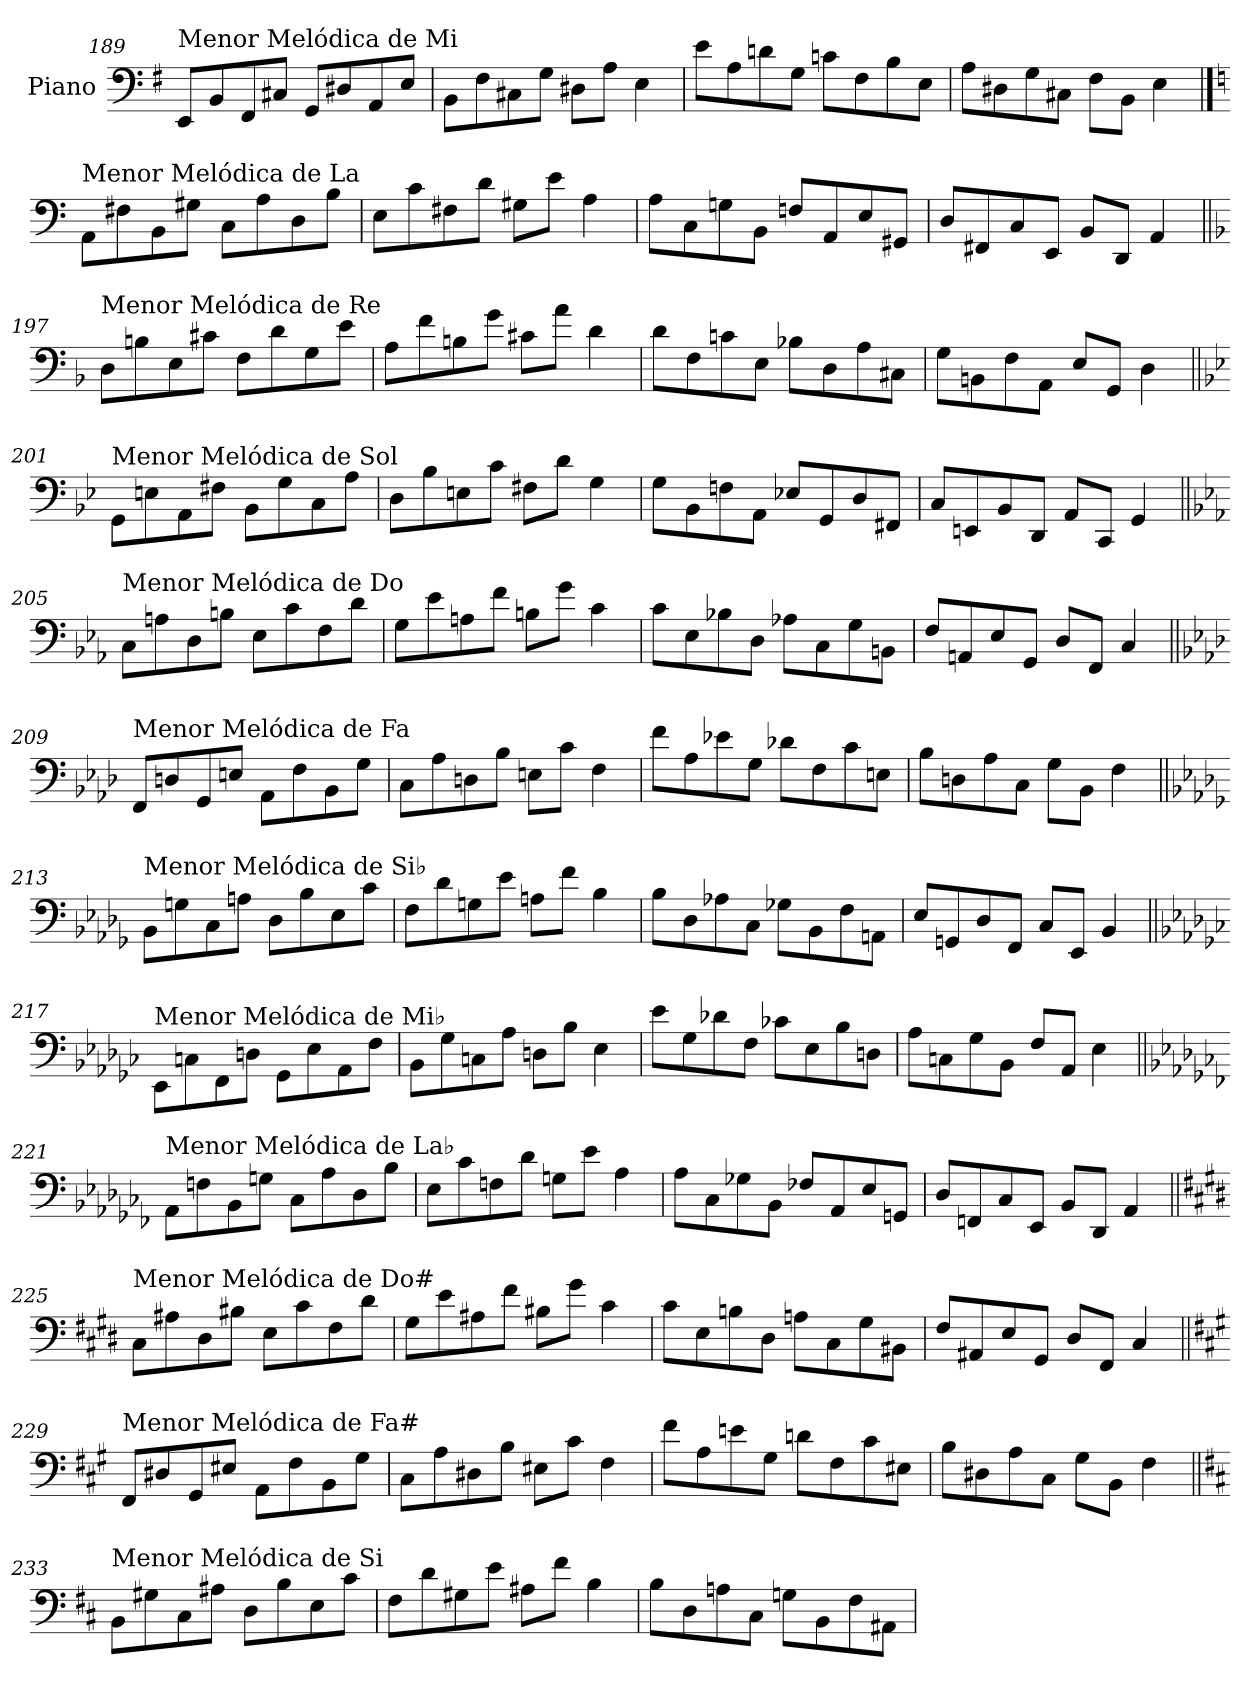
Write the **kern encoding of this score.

**kern
*part1
*staff1
*I"Piano
*I'Pno.
!!LO:LB:g=z
*clefF4
*k[f#]
=189
!LO:TX:a:t=Menor Melódica de Mi
8EE/L
8BB/
8FF#/
8C#X/J
8GG/L
8D#X/
8AA/
8E/J
=190
8BB\L
8F#\
8C#X\
8G\J
8D#X\L
8A\J
4E\
=191
8e\L
8A\
8dn\
8G\J
8cn\L
8F#\
8B\
8E\J
=192
8A\L
8D#X\
8G\
8C#X\J
8F#\L
8BB\J
4E\
!!LO:PB:g=z
==193
*k[]
!LO:TX:a:t=Menor Melódica de La
8AA\L
8F#X\
8BB\
8G#X\J
8C\L
8A\
8D\
8B\J
=194
8E\L
8c\
8F#X\
8d\J
8G#X\L
8e\J
4A\
=195
8A\L
8C\
8Gn\
8BB\J
8Fn/L
8AA/
8E/
8GG#X/J
=196
8D/L
8FF#X/
8C/
8EE/J
8BB/L
8DD/J
4AA/
!!LO:LB:g=z
=197||
*k[b-]
!LO:TX:a:t=Menor Melódica de Re
8D\L
8Bn\
8E\
8c#X\J
8F\L
8d\
8G\
8e\J
=198
8A\L
8f\
8Bn\
8g\J
8c#X\L
8a\J
4d\
=199
8d\L
8F\
8cn\
8E\J
8B-X\L
8D\
8A\
8C#X\J
=200
8G\L
8BBn\
8F\
8AA\J
8E/L
8GG/J
4D\
!!LO:LB:g=z
=201||
*k[b-e-]
!LO:TX:a:t=Menor Melódica de Sol
8GG\L
8En\
8AA\
8F#X\J
8BB-\L
8G\
8C\
8A\J
=202
8D\L
8B-\
8En\
8c\J
8F#X\L
8d\J
4G\
=203
8G\L
8BB-\
8Fn\
8AA\J
8E-X/L
8GG/
8D/
8FF#X/J
=204
8C/L
8EEn/
8BB-/
8DD/J
8AA/L
8CC/J
4GG/
!!LO:LB:g=z
=205||
*k[b-e-a-]
!LO:TX:a:t=Menor Melódica de Do
8C\L
8An\
8D\
8Bn\J
8E-\L
8c\
8F\
8d\J
=206
8G\L
8e-\
8An\
8f\J
8Bn\L
8g\J
4c\
=207
8c\L
8E-\
8B-X\
8D\J
8A-X\L
8C\
8G\
8BBn\J
=208
8F/L
8AAn/
8E-/
8GG/J
8D/L
8FF/J
4C/
!!LO:LB:g=z
=209||
*k[b-e-a-d-]
!LO:TX:a:t=Menor Melódica de Fa
8FF/L
8Dn/
8GG/
8En/J
8AA-\L
8F\
8BB-\
8G\J
=210
8C\L
8A-\
8Dn\
8B-\J
8En\L
8c\J
4F\
=211
8f\L
8A-\
8e-X\
8G\J
8d-X\L
8F\
8c\
8En\J
=212
8B-\L
8Dn\
8A-\
8C\J
8G\L
8BB-\J
4F\
!!LO:LB:g=z
=213||
*k[b-e-a-d-g-]
!LO:TX:a:t=Menor Melódica de Si♭
8BB-\L
8Gn\
8C\
8An\J
8D-\L
8B-\
8E-\
8c\J
=214
8F\L
8d-\
8Gn\
8e-\J
8An\L
8f\J
4B-\
=215
8B-\L
8D-\
8A-X\
8C\J
8G-X\L
8BB-\
8F\
8AAn\J
=216
8E-/L
8GGn/
8D-/
8FF/J
8C/L
8EE-/J
4BB-/
!!LO:PB:g=z
=217||
*k[b-e-a-d-g-c-]
!LO:TX:a:t=Menor Melódica de Mi♭
8EE-\L
8Cn\
8FF\
8Dn\J
8GG-\L
8E-\
8AA-\
8F\J
=218
8BB-\L
8G-\
8Cn\
8A-\J
8Dn\L
8B-\J
4E-\
=219
8e-\L
8G-\
8d-X\
8F\J
8c-X\L
8E-\
8B-\
8Dn\J
=220
8A-\L
8Cn\
8G-\
8BB-\J
8F/L
8AA-/J
4E-\
!!LO:LB:g=z
=221||
*k[b-e-a-d-g-c-f-]
!LO:TX:a:t=Menor Melódica de La♭
8AA-\L
8Fn\
8BB-\
8Gn\J
8C-\L
8A-\
8D-\
8B-\J
=222
8E-\L
8c-\
8Fn\
8d-\J
8Gn\L
8e-\J
4A-\
=223
8A-\L
8C-\
8G-X\
8BB-\J
8F-X/L
8AA-/
8E-/
8GGn/J
=224
8D-/L
8FFn/
8C-/
8EE-/J
8BB-/L
8DD-/J
4AA-/
!!LO:LB:g=z
=225||
*k[f#c#g#d#]
!LO:TX:a:t=Menor Melódica de Do#
8C#\L
8A#X\
8D#\
8B#X\J
8E\L
8c#\
8F#\
8d#\J
=226
8G#\L
8e\
8A#X\
8f#\J
8B#X\L
8g#\J
4c#\
=227
8c#\L
8E\
8Bn\
8D#\J
8An\L
8C#\
8G#\
8BB#X\J
=228
8F#/L
8AA#X/
8E/
8GG#/J
8D#/L
8FF#/J
4C#/
!!LO:LB:g=z
=229||
*k[f#c#g#]
!LO:TX:a:t=Menor Melódica de Fa#
8FF#/L
8D#X/
8GG#/
8E#X/J
8AA\L
8F#\
8BB\
8G#\J
=230
8C#\L
8A\
8D#X\
8B\J
8E#X\L
8c#\J
4F#\
=231
8f#\L
8A\
8en\
8G#\J
8dn\L
8F#\
8c#\
8E#X\J
=232
8B\L
8D#X\
8A\
8C#\J
8G#\L
8BB\J
4F#\
!!LO:LB:g=z
=233||
*k[f#c#]
!LO:TX:a:t=Menor Melódica de Si
8BB\L
8G#X\
8C#\
8A#X\J
8D\L
8B\
8E\
8c#\J
=234
8F#\L
8d\
8G#X\
8e\J
8A#X\L
8f#\J
4B\
=235
8B\L
8D\
8An\
8C#\J
8Gn\L
8BB\
8F#\
8AA#X\J
=
*-
